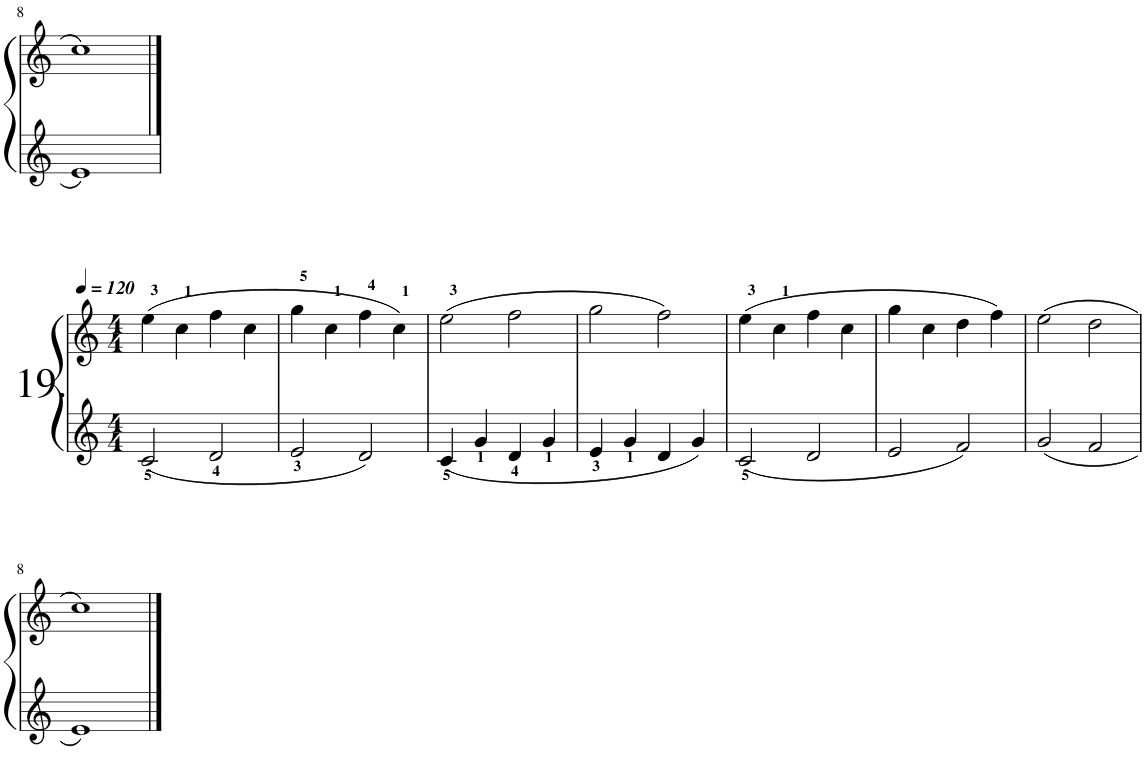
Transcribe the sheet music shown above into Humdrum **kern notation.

**kern	**kern
*part1	*part1
*staff2	*staff1
*I"Piano	*
*I'Pno.	*
!!LO:PB:g=z
*clefG2	*clefG2
*k[]	*k[]
*M4/4	*M4/4
=8	=8
1e	1cc
!!LO:LB:g=z
==1	==1
*M4/4	*M4/4
*	*MM120
2c/	(4ee\
.	4cc\
2d/	4ff\
.	4cc\
=2	=2
2e/	4gg\
.	4cc\
2d/	4ff\
.	4cc\)
=3	=3
4c/	(2ee\
4g/	.
4d/	2ff\
4g/	.
=4	=4
4e/	2gg\
4g/	.
4d/	2ff\)
4g/	.
=5	=5
2c/	(4ee\
.	4cc\
2d/	4ff\
.	4cc\
=6	=6
2e/	4gg\
.	4cc\
2f/	4dd\
.	4ff\)
=7	=7
2g/	(2ee\
2f/	2dd\
!!LO:LB:g=z
=8	=8
1e	1cc)
==	==
*-	*-
